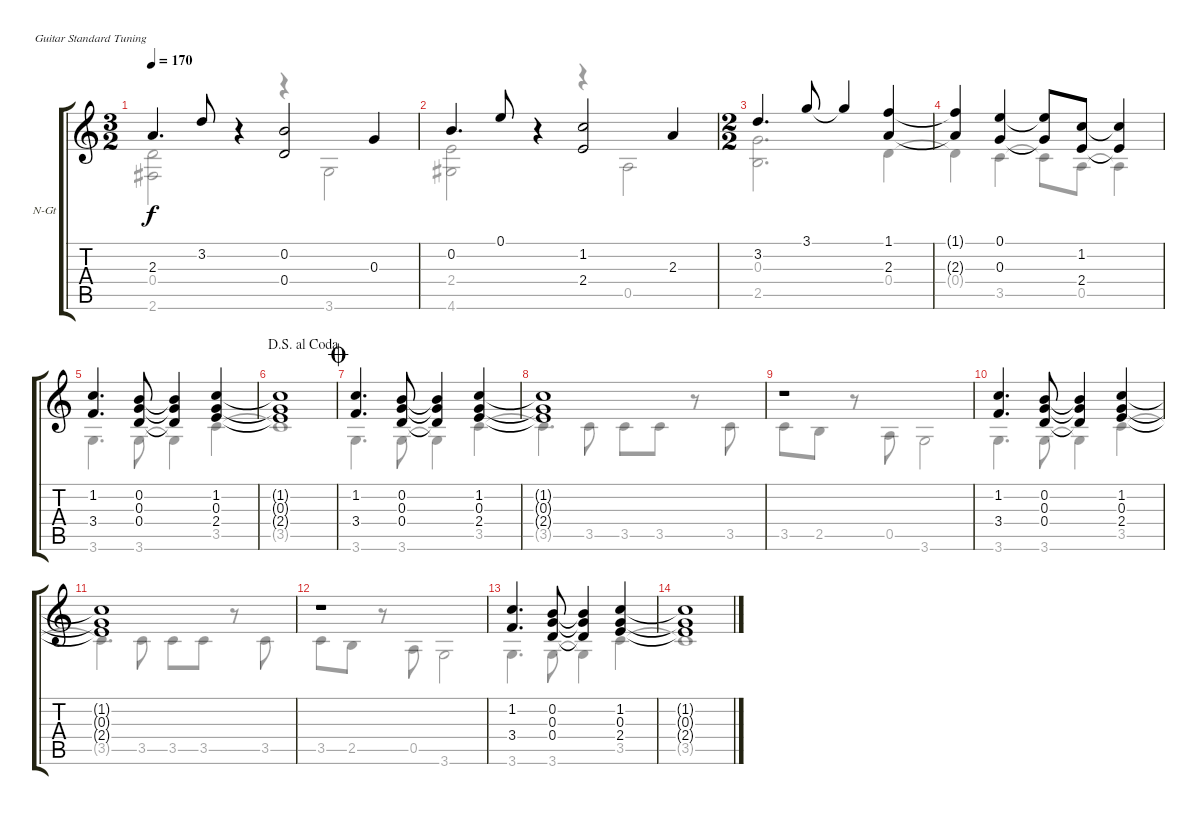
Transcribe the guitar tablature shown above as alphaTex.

\bracketExtendMode groupsimilarinstruments
\firstSystemTrackNameOrientation horizontal
\otherSystemsTrackNameOrientation horizontal
\track ("Untitled" "N-Gt") {instrument acousticguitarnylon}
\staff {score tabs}
\tuning (E4 B3 G3 D3 A2 E2)
\voice
\ts (3 2)
\beaming (8 2 2 2 6)
\tempo 170
\clef g2
\ks c
2.3.4{d dy f} 3.2.8 r.4 (0.2 0.4).2 0.3.4 |
0.2.4{d} 0.1.8 r.4 (1.2 2.4).2 2.3.4 |
\ts (2 2)
\beaming (8 2 2 2 2)
3.2.4{d} 3.1.8 3.1{t}.4 (1.1 2.3).4 |
(1.1{t} 2.3{t}).4 (0.1 0.3).4 (0.1{t} 0.3{t}).8 (1.2 2.4).8 (1.2{t} 2.4{t}).4 |
(1.2 3.4).4{d} (0.2 0.3 0.4).8 (0.2{t} 0.3{t} 0.4{t}).4 (1.2 0.3 2.4).4 |
\jump dalsegnoalcoda
(1.2{t} 0.3{t} 2.4{t}).1 |
\jump coda
(1.2 3.4).4{d} (0.2 0.3 0.4).8 (0.2{t} 0.3{t} 0.4{t}).4 (1.2 0.3 2.4).4 |
(1.2{t} 0.3{t} 2.4{t}).1 |
r.1 |
(1.2 3.4).4{d} (0.2 0.3 0.4).8 (0.2{t} 0.3{t} 0.4{t}).4 (1.2 0.3 2.4).4 |
(1.2{t} 0.3{t} 2.4{t}).1 |
r.1 |
(1.2 3.4).4{d} (0.2 0.3 0.4).8 (0.2{t} 0.3{t} 0.4{t}).4 (1.2 0.3 2.4).4 |
(1.2{t} 0.3{t} 2.4{t}).1
\voice
\clef g2
\ottava regular
\simile none
\ks c
(0.4 2.6).2{dy f} r.4 r.4 3.6.2 |
(2.4 4.6).2 r.4 r.4 0.5.2 |
(0.3 2.5).2{d} 0.4.4 |
0.4{t}.4 3.5.4 3.5{t}.8 0.5.8 0.5{t}.4 |
3.6.4{d} 3.6.8 3.6{t}.4 3.5.4 |
3.5{t}.1 |
3.6.4{d} 3.6.8 3.6{t}.4 3.5.4 |
3.5{t}.4{d} 3.5.8 3.5.8 3.5.8 r.8 3.5.8 |
3.5.8 2.5.8 r.8 0.5.8 3.6.2 |
3.6.4{d} 3.6.8 3.6{t}.4 3.5.4 |
3.5{t}.4{d} 3.5.8 3.5.8 3.5.8 r.8 3.5.8 |
3.5.8 2.5.8 r.8 0.5.8 3.6.2 |
3.6.4{d} 3.6.8 3.6{t}.4 3.5.4 |
3.5{t}.1
